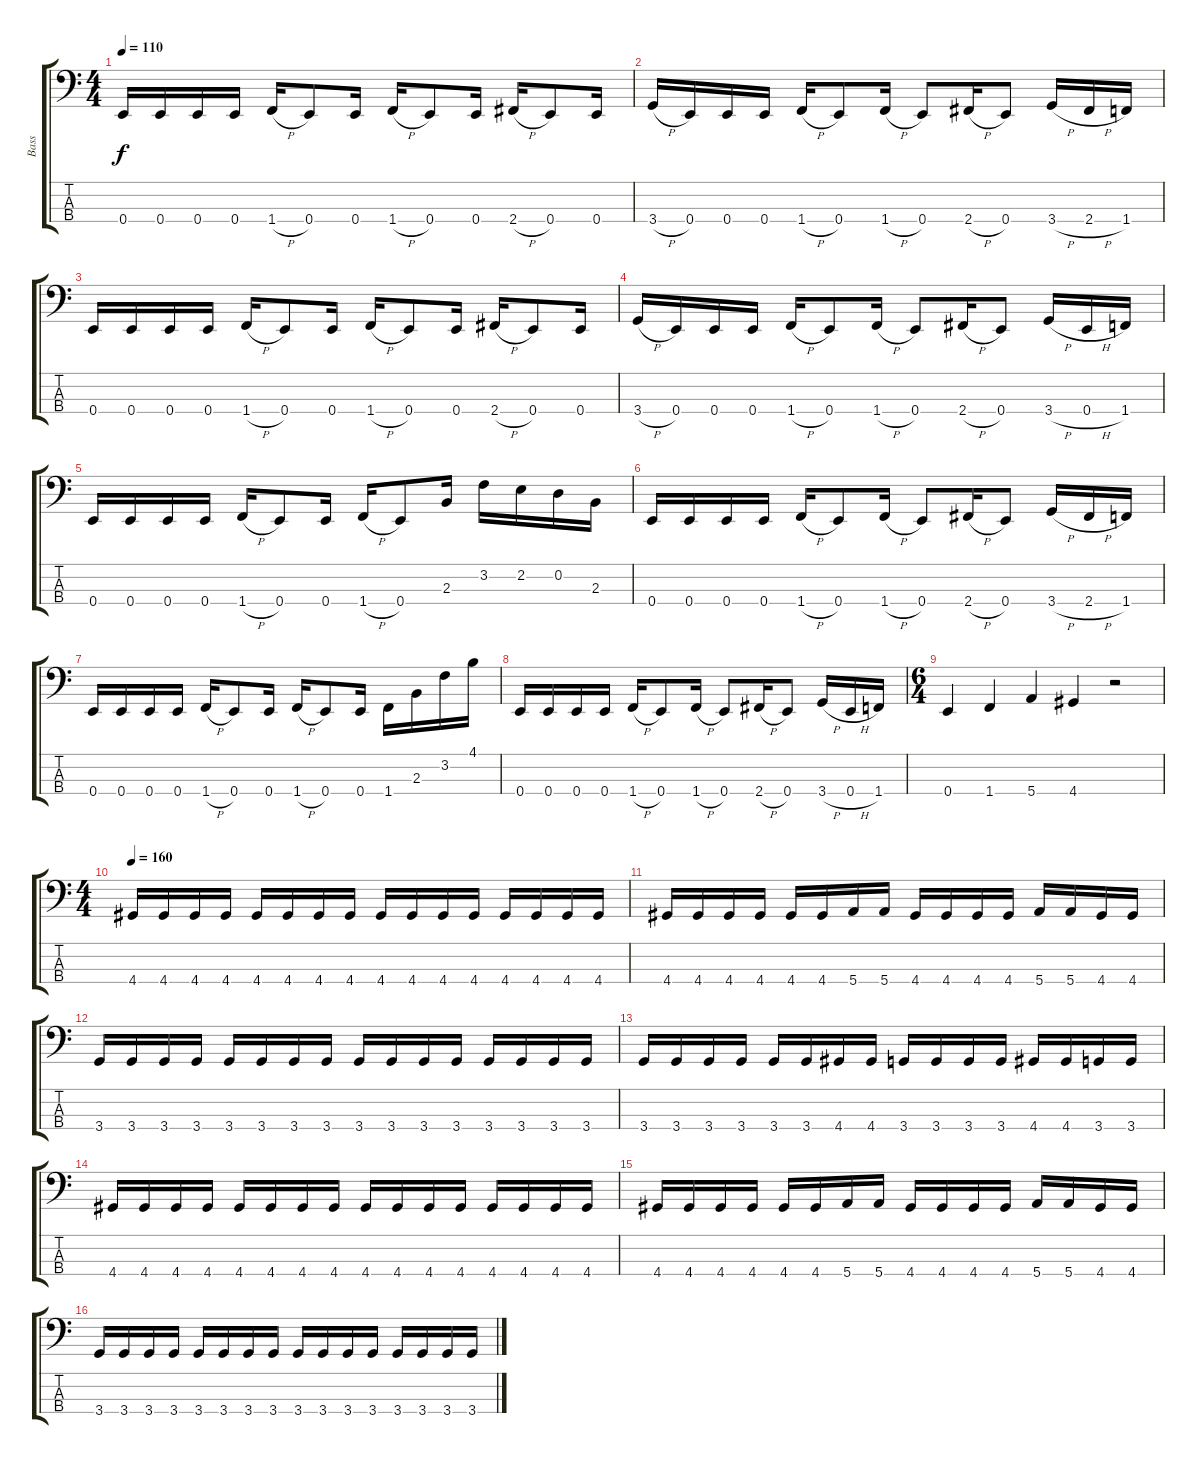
\track ("Bass" "Bass") {instrument electricbasspick}
\staff {score tabs}
\tuning (G2 D2 A1 E1) {hide}
\ts (4 4)
\tempo 110
\clef f4
\ks c
0.4.16{dy f} 0.4.16 0.4.16 0.4.16 1.4{h}.16 0.4.8 0.4.16 1.4{h}.16 0.4.8 0.4.16 2.4{h}.16 0.4.8 0.4.16 |
3.4{h}.16 0.4.16 0.4.16 0.4.16 1.4{h}.16 0.4.8 1.4{h}.16 0.4.8 2.4{h}.16 0.4.8 3.4{h}.16 2.4{h}.16 1.4.16 |
0.4.16 0.4.16 0.4.16 0.4.16 1.4{h}.16 0.4.8 0.4.16 1.4{h}.16 0.4.8 0.4.16 2.4{h}.16 0.4.8 0.4.16 |
3.4{h}.16 0.4.16 0.4.16 0.4.16 1.4{h}.16 0.4.8 1.4{h}.16 0.4.8 2.4{h}.16 0.4.8 3.4{h}.16 0.4{h}.16 1.4.16 |
0.4.16 0.4.16 0.4.16 0.4.16 1.4{h}.16 0.4.8 0.4.16 1.4{h}.16 0.4.8 2.3.16 3.2.16 2.2.16 0.2.16 2.3.16 |
0.4.16 0.4.16 0.4.16 0.4.16 1.4{h}.16 0.4.8 1.4{h}.16 0.4.8 2.4{h}.16 0.4.8 3.4{h}.16 2.4{h}.16 1.4.16 |
0.4.16 0.4.16 0.4.16 0.4.16 1.4{h}.16 0.4.8 0.4.16 1.4{h}.16 0.4.8 0.4.16 1.4.16 2.3.16 3.2.16 4.1.16 |
0.4.16 0.4.16 0.4.16 0.4.16 1.4{h}.16 0.4.8 1.4{h}.16 0.4.8 2.4{h}.16 0.4.8 3.4{h}.16 0.4{h}.16 1.4.16 |
\ts (6 4)
0.4.4 1.4.4 5.4.4 4.4.4 r.2 |
\ts (4 4)
\tempo 160
4.4.16 4.4.16 4.4.16 4.4.16 4.4.16 4.4.16 4.4.16 4.4.16 4.4.16 4.4.16 4.4.16 4.4.16 4.4.16 4.4.16 4.4.16 4.4.16 |
4.4.16 4.4.16 4.4.16 4.4.16 4.4.16 4.4.16 5.4.16 5.4.16 4.4.16 4.4.16 4.4.16 4.4.16 5.4.16 5.4.16 4.4.16 4.4.16 |
3.4.16 3.4.16 3.4.16 3.4.16 3.4.16 3.4.16 3.4.16 3.4.16 3.4.16 3.4.16 3.4.16 3.4.16 3.4.16 3.4.16 3.4.16 3.4.16 |
3.4.16 3.4.16 3.4.16 3.4.16 3.4.16 3.4.16 4.4.16 4.4.16 3.4.16 3.4.16 3.4.16 3.4.16 4.4.16 4.4.16 3.4.16 3.4.16 |
4.4.16 4.4.16 4.4.16 4.4.16 4.4.16 4.4.16 4.4.16 4.4.16 4.4.16 4.4.16 4.4.16 4.4.16 4.4.16 4.4.16 4.4.16 4.4.16 |
4.4.16 4.4.16 4.4.16 4.4.16 4.4.16 4.4.16 5.4.16 5.4.16 4.4.16 4.4.16 4.4.16 4.4.16 5.4.16 5.4.16 4.4.16 4.4.16 |
3.4.16 3.4.16 3.4.16 3.4.16 3.4.16 3.4.16 3.4.16 3.4.16 3.4.16 3.4.16 3.4.16 3.4.16 3.4.16 3.4.16 3.4.16 3.4.16
